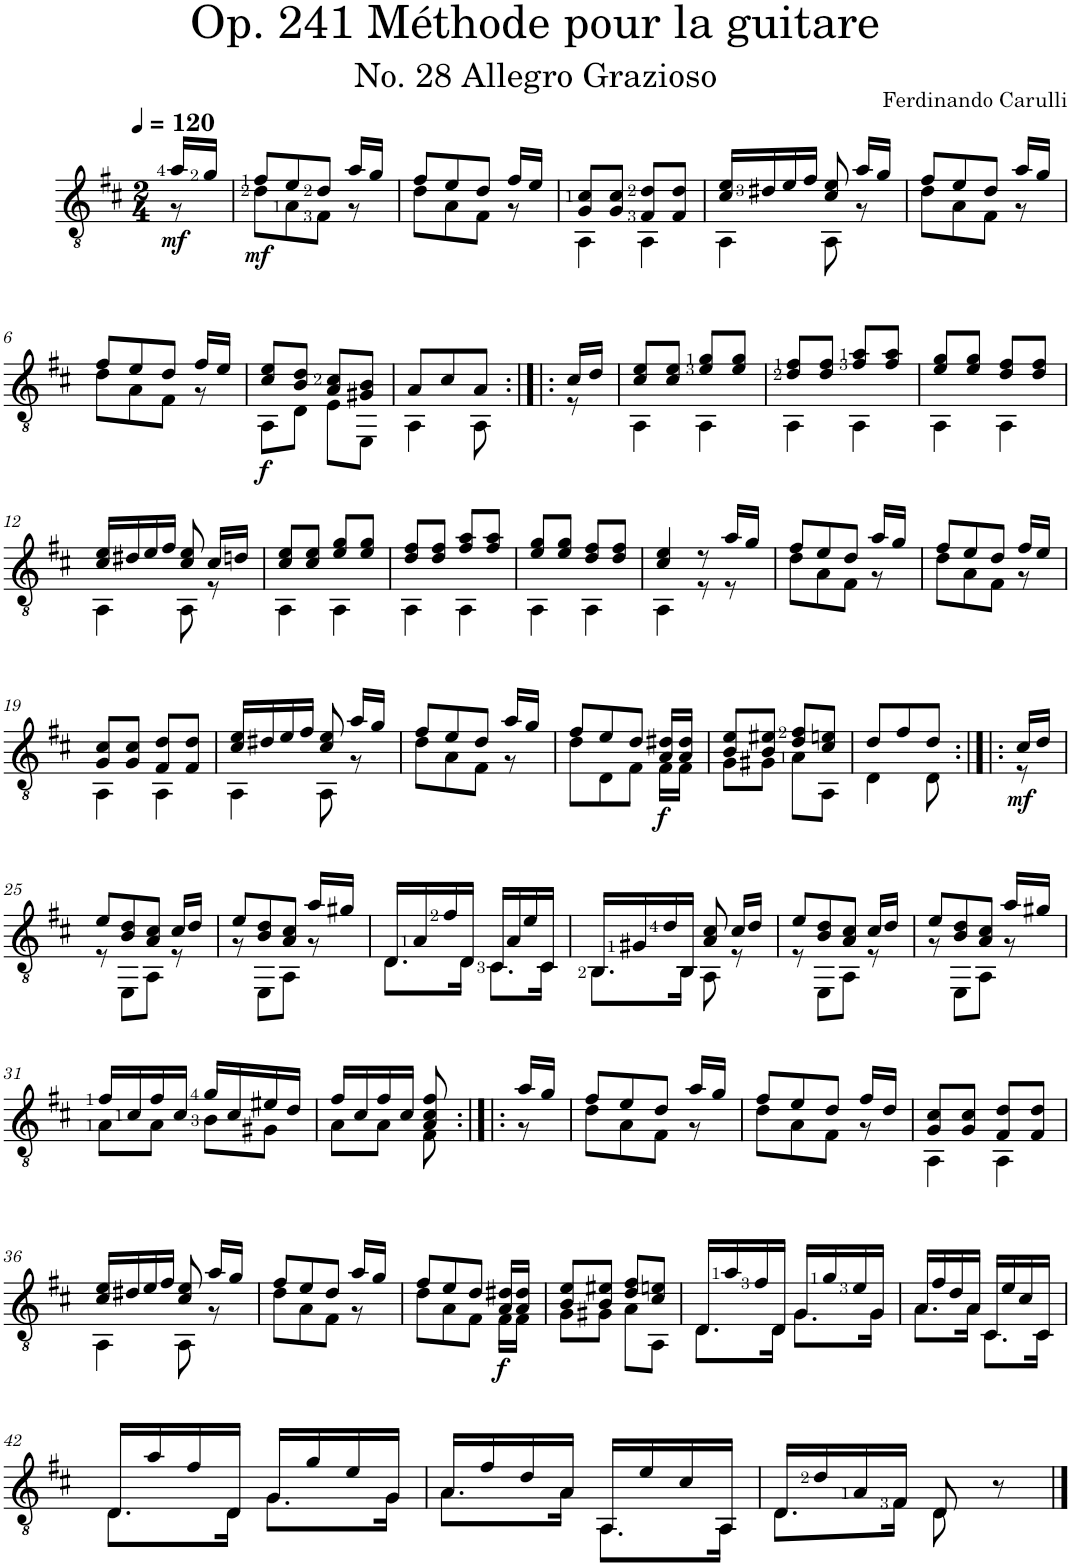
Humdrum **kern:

**kern	**dynam
*part1	*part1
*staff1	*staff1
*I"Classical Guitar	*
*clefGv2	*
*k[f#c#]	*
*D:	*
*M2/4	*
*MM120	*
=	=
*^	*
!	!	!LO:DY:b
16a/LL	8r	mf
16g/JJ	.	.
=1	=1	=1
!	!	!LO:DY:b
8f#/L	8d\L	mf
8e/	8A\	.
8d/J	8F#\J	.
16a/LL	8r	.
16g/JJ	.	.
=2	=2	=2
8f#/L	8d\L	.
8e/	8A\	.
8d/J	8F#\J	.
16f#/LL	8r	.
16e/JJ	.	.
=3	=3	=3
8G/ 8c#/L	4AA\	.
8G/ 8c#/J	.	.
8F#/ 8d/L	4AA\	.
8F#/ 8d/J	.	.
=4	=4	=4
16c#/ 16e/LL	4AA\	.
16d#X/	.	.
16e/	.	.
16f#/JJ	.	.
8c#/ 8e/	8AA\	.
16a/LL	8r	.
16g/JJ	.	.
=5	=5	=5
8f#/L	8d\L	.
8e/	8A\	.
8d/J	8F#\J	.
16a/LL	8r	.
16g/JJ	.	.
!!LO:LB:g=z	!!
=6	=6	=6
8f#/L	8d\L	.
8e/	8A\	.
8d/J	8F#\J	.
16f#/LL	8r	.
16e/JJ	.	.
=7	=7	=7
!	!	!LO:DY:b
8c#/ 8e/L	8AA\L	f
8B/ 8d/J	8D\J	.
8A/ 8c#/L	8E\L	.
8G#X/ 8B/J	8EE\J	.
=8	=8	=8
8A/L	4AA\	.
8c#/	.	.
8A/J	8AA\	.
=8X1:|!|:	=8X1:|!|:	=8X1:|!|:
16c#/LL	8r	.
16d/JJ	.	.
=9	=9	=9
8c#/ 8e/L	4AA\	.
8c#/ 8e/J	.	.
8e/ 8g/L	4AA\	.
8e/ 8g/J	.	.
=10	=10	=10
8d/ 8f#/L	4AA\	.
8d/ 8f#/J	.	.
8f#/ 8a/L	4AA\	.
8f#/ 8a/J	.	.
=11	=11	=11
8e/ 8g/L	4AA\	.
8e/ 8g/J	.	.
8d/ 8f#/L	4AA\	.
8d/ 8f#/J	.	.
!!LO:LB:g=z	!!
=12	=12	=12
16c#/ 16e/LL	4AA\	.
16d#X/	.	.
16e/	.	.
16f#/JJ	.	.
8c#/ 8e/	8AA\	.
16c#/LL	8r	.
16dn/JJ	.	.
=13	=13	=13
8c#/ 8e/L	4AA\	.
8c#/ 8e/J	.	.
8e/ 8g/L	4AA\	.
8e/ 8g/J	.	.
=14	=14	=14
8d/ 8f#/L	4AA\	.
8d/ 8f#/J	.	.
8f#/ 8a/L	4AA\	.
8f#/ 8a/J	.	.
=15	=15	=15
8e/ 8g/L	4AA\	.
8e/ 8g/J	.	.
8d/ 8f#/L	4AA\	.
8d/ 8f#/J	.	.
=16	=16	=16
4c#/ 4e/	4AA\	.
8r	8r	.
16a/LL	8r	.
16g/JJ	.	.
=17	=17	=17
8f#/L	8d\L	.
8e/	8A\	.
8d/J	8F#\J	.
16a/LL	8r	.
16g/JJ	.	.
=18	=18	=18
8f#/L	8d\L	.
8e/	8A\	.
8d/J	8F#\J	.
16f#/LL	8r	.
16e/JJ	.	.
!!LO:LB:g=z	!!
=19	=19	=19
8G/ 8c#/L	4AA\	.
8G/ 8c#/J	.	.
8F#/ 8d/L	4AA\	.
8F#/ 8d/J	.	.
=20	=20	=20
16c#/ 16e/LL	4AA\	.
16d#X/	.	.
16e/	.	.
16f#/JJ	.	.
8c#/ 8e/	8AA\	.
16a/LL	8r	.
16g/JJ	.	.
=21	=21	=21
8f#/L	8d\L	.
8e/	8A\	.
8d/J	8F#\J	.
16a/LL	8r	.
16g/JJ	.	.
=22	=22	=22
8f#/L	8d\L	.
8e/	8D\	.
8d/J	8F#\J	.
!	!	!LO:DY:b
16A/ 16d#X/LL	16F#\LL	f
16A/ 16d#/JJ	16F#\JJ	.
=23	=23	=23
8B/ 8e/L	8G\L	.
8B/ 8e#X/J	8G#X\J	.
8d/ 8f#/L	8A\L	.
8c#/ 8en/J	8AA\J	.
=24	=24	=24
8d/L	4D\	.
8f#/	.	.
8d/J	8D\	.
=24X2:|!|:	=24X2:|!|:	=24X2:|!|:
!	!	!LO:DY:b
16c#/LL	8r	mf
16d/JJ	.	.
!!LO:LB:g=z	!!
=25	=25	=25
8e/L	8r	.
8B/ 8d/	8EE\L	.
8A/ 8c#/J	8AA\J	.
16c#/LL	8r	.
16d/JJ	.	.
=26	=26	=26
8e/L	8r	.
8B/ 8d/	8EE\L	.
8A/ 8c#/J	8AA\J	.
16a/LL	8r	.
16g#X/JJ	.	.
=27	=27	=27
16D/LL	8.D\L	.
16A/	.	.
16f#/	.	.
16D/JJ	16D\Jk	.
16C#/LL	8.C#\L	.
16A/	.	.
16e/	.	.
16C#/JJ	16C#\Jk	.
=28	=28	=28
16BB/LL	8.BB\L	.
16G#X/	.	.
16d/	.	.
16BB/JJ	16BB\Jk	.
8A/ 8c#/	8AA\	.
16c#/LL	8r	.
16d/JJ	.	.
=29	=29	=29
8e/L	8r	.
8B/ 8d/	8EE\L	.
8A/ 8c#/J	8AA\J	.
16c#/LL	8r	.
16d/JJ	.	.
=30	=30	=30
8e/L	8r	.
8B/ 8d/	8EE\L	.
8A/ 8c#/J	8AA\J	.
16a/LL	8r	.
16g#X/JJ	.	.
!!LO:LB:g=z	!!
=31	=31	=31
16f#/LL	8A\L	.
16c#/	.	.
16f#/	8A\J	.
16c#/JJ	.	.
16g/LL	8B\L	.
16c#/	.	.
16e#X/	8G#X\J	.
16d/JJ	.	.
=32	=32	=32
16f#/LL	8A\L	.
16c#/	.	.
16f#/	8A\J	.
16c#/JJ	.	.
8A/ 8c#/ 8f#/	8F#\	.
=32X3:|!|:	=32X3:|!|:	=32X3:|!|:
16a/LL	8r	.
16g/JJ	.	.
=33	=33	=33
8f#/L	8d\L	.
8e/	8A\	.
8d/J	8F#\J	.
16a/LL	8r	.
16g/JJ	.	.
=34	=34	=34
8f#/L	8d\L	.
8e/	8A\	.
8d/J	8F#\J	.
16f#/LL	8r	.
16d/JJ	.	.
=35	=35	=35
8G/ 8c#/L	4AA\	.
8G/ 8c#/J	.	.
8F#/ 8d/L	4AA\	.
8F#/ 8d/J	.	.
!!LO:LB:g=z	!!
=36	=36	=36
16c#/ 16e/LL	4AA\	.
16d#X/	.	.
16e/	.	.
16f#/JJ	.	.
8c#/ 8e/	8AA\	.
16a/LL	8r	.
16g/JJ	.	.
=37	=37	=37
8f#/L	8d\L	.
8e/	8A\	.
8d/J	8F#\J	.
16a/LL	8r	.
16g/JJ	.	.
=38	=38	=38
8f#/L	8d\L	.
8e/	8A\	.
8d/J	8F#\J	.
!	!	!LO:DY:b
16A/ 16d#X/LL	16F#\LL	f
16A/ 16d#/JJ	16F#\JJ	.
=39	=39	=39
8B/ 8e/L	8G\L	.
8B/ 8e#X/J	8G#X\J	.
8d/ 8f#/L	8A\L	.
8c#/ 8en/J	8AA\J	.
=40	=40	=40
16D/LL	8.D\L	.
16a/	.	.
16f#/	.	.
16D/JJ	16D\Jk	.
16G/LL	8.G\L	.
16g/	.	.
16e/	.	.
16G/JJ	16G\Jk	.
=41	=41	=41
16A/LL	8.A\L	.
16f#/	.	.
16d/	.	.
16A/JJ	16A\Jk	.
16C#/LL	8.C#\L	.
16e/	.	.
16c#/	.	.
16C#/JJ	16C#\Jk	.
!!LO:LB:g=z	!!
=42	=42	=42
16D/LL	8.D\L	.
16a/	.	.
16f#/	.	.
16D/JJ	16D\Jk	.
16G/LL	8.G\L	.
16g/	.	.
16e/	.	.
16G/JJ	16G\Jk	.
=43	=43	=43
16A/LL	8.A\L	.
16f#/	.	.
16d/	.	.
16A/JJ	16A\Jk	.
16AA/LL	8.AA\L	.
16e/	.	.
16c#/	.	.
16AA/JJ	16AA\Jk	.
=44	=44	=44
16D/LL	8.D\L	.
16d/	.	.
16A/	.	.
16F#/JJ	16F#\Jk	.
8D/	8D\	.
8r	8ryy	.
*v	*v	*
==	==
*-	*-
